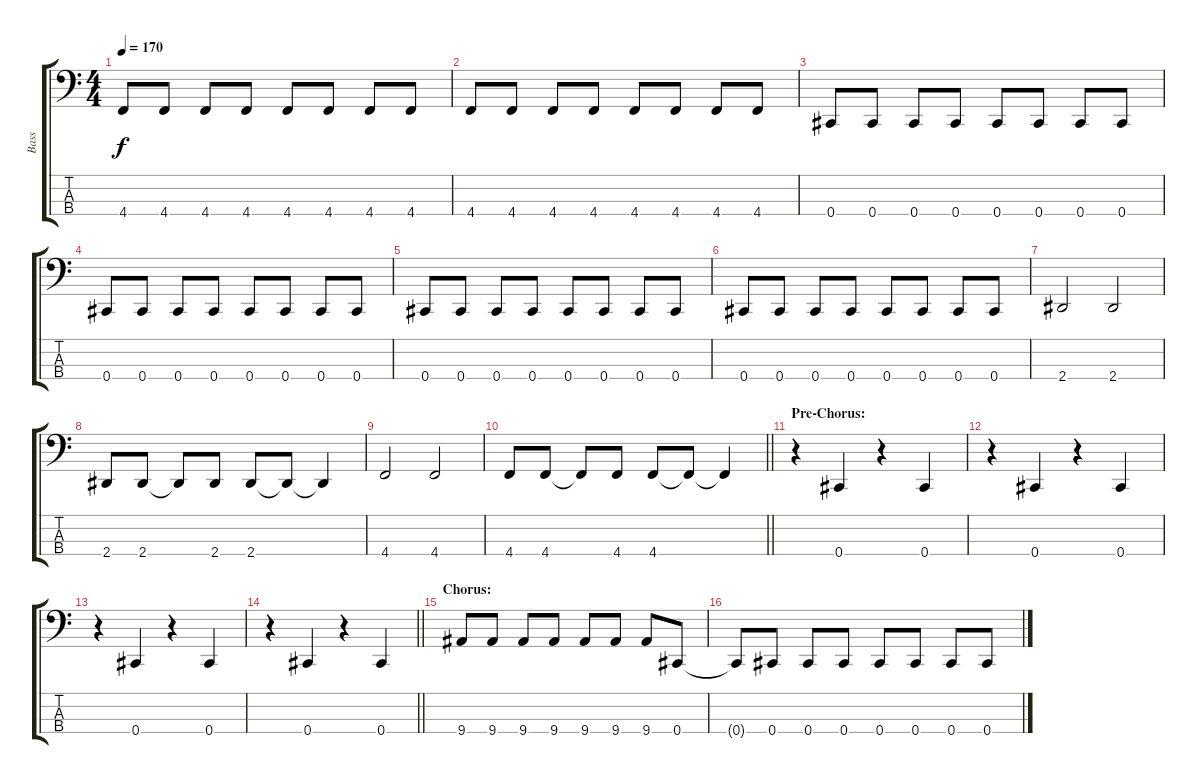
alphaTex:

\track ("Bass" "Bass") {instrument electricbasspick}
\staff {score tabs}
\tuning (E2 B1 Gb1 Db1) {hide}
\ts (4 4)
\tempo 170
\clef f4
\ks c
4.4.8{dy f} 4.4.8 4.4.8 4.4.8 4.4.8 4.4.8 4.4.8 4.4.8 |
4.4.8 4.4.8 4.4.8 4.4.8 4.4.8 4.4.8 4.4.8 4.4.8 |
0.4.8 0.4.8 0.4.8 0.4.8 0.4.8 0.4.8 0.4.8 0.4.8 |
0.4.8 0.4.8 0.4.8 0.4.8 0.4.8 0.4.8 0.4.8 0.4.8 |
0.4.8 0.4.8 0.4.8 0.4.8 0.4.8 0.4.8 0.4.8 0.4.8 |
0.4.8 0.4.8 0.4.8 0.4.8 0.4.8 0.4.8 0.4.8 0.4.8 |
2.4.2 2.4.2 |
2.4.8 2.4.8 2.4{t}.8 2.4.8 2.4.8 2.4{t}.8 2.4{t}.4 |
4.4.2 4.4.2 |
\barLineRight lightlight
4.4.8 4.4.8 4.4{t}.8 4.4.8 4.4.8 4.4{t}.8 4.4{t}.4 |
\section ("" "Pre-Chorus:")
r.4{volume 15} 0.4.4 r.4 0.4.4 |
r.4 0.4.4 r.4 0.4.4 |
r.4 0.4.4 r.4 0.4.4 |
\barLineRight lightlight
r.4 0.4.4 r.4 0.4.4 |
\section ("" "Chorus:")
9.4.8 9.4.8 9.4.8 9.4.8 9.4.8 9.4.8 9.4.8 0.4.8 |
0.4{t}.8 0.4.8 0.4.8 0.4.8 0.4.8 0.4.8 0.4.8 0.4.8
